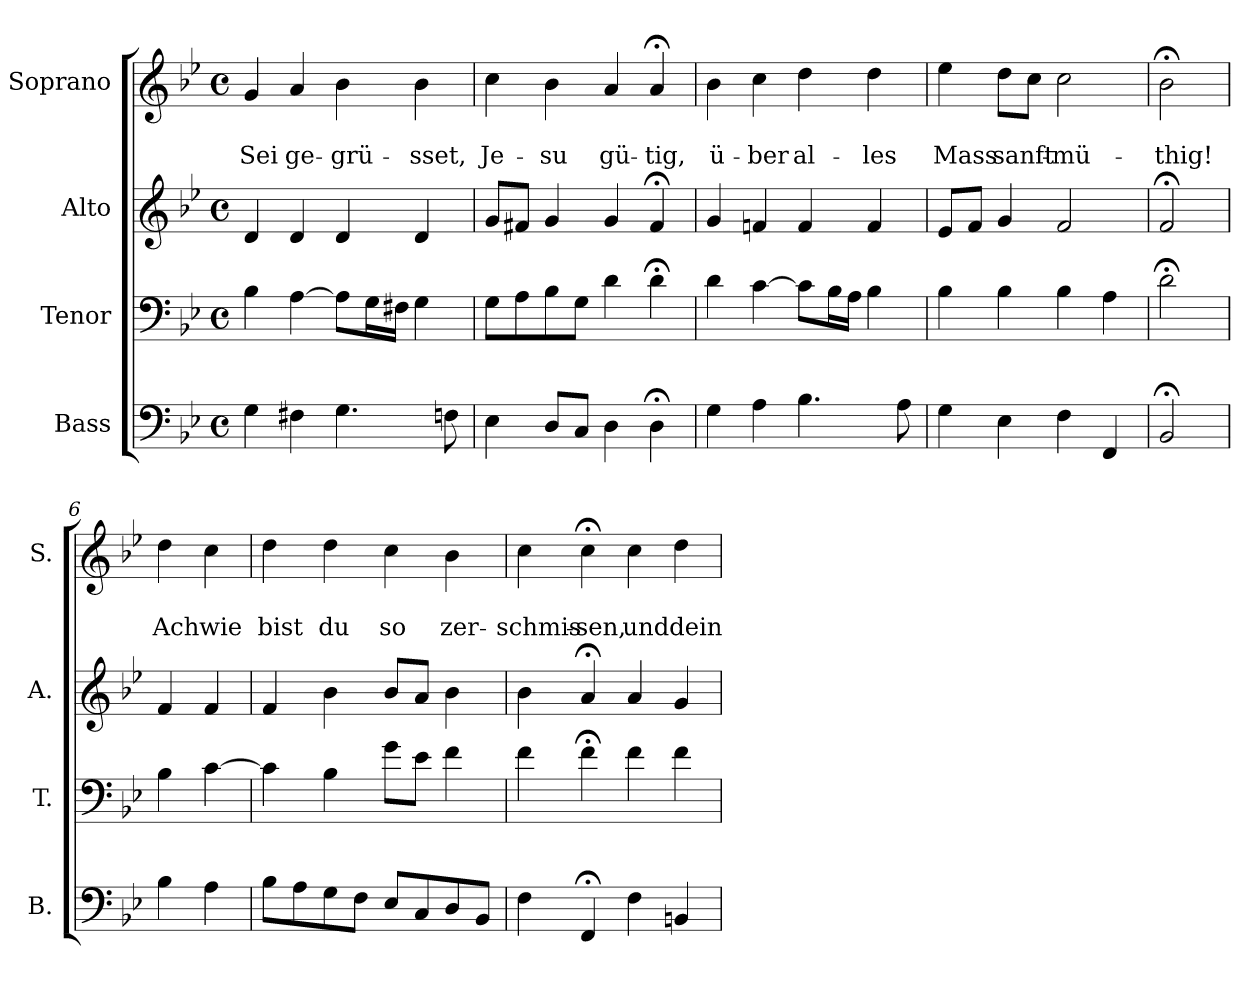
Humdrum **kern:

**kern	**kern	**kern	**kern	**text	**text
*part4	*part3	*part2	*part1	*part1	*part1
*staff4	*staff3	*staff2	*staff1	*staff1	*staff1
*I"Bass	*I"Tenor	*I"Alto	*I"Soprano	*	*
*I'B.	*I'T.	*I'A.	*I'S.	*	*
*clefF4	*clefF4	*clefG2	*clefG2	*	*
*k[b-e-]	*k[b-e-]	*k[b-e-]	*k[b-e-]	*	*
*B-:	*B-:	*B-:	*g:	*	*
*M4/4	*M4/4	*M4/4	*M4/4	*	*
*met(c)	*met(c)	*met(c)	*met(c)	*	*
=1	=1	=1	=1	=1	=1
4G\	4B-\	4d/	4g/	.	Sei
4F#X\	[4A\	4d/	4a/	.	ge-
4.G\	8A\L]	4d/	4b-\	.	-grü-
.	16G\L	.	.	.	.
.	16F#X\JJ	.	.	.	.
.	4G\	4d/	4b-\	.	-sset,
8Fn\	.	.	.	.	.
=2	=2	=2	=2	=2	=2
4E-\	8G\L	8g/L	4cc\	.	Je-
.	8A\	8f#X/J	.	.	.
8D/L	8B-\	4g/	4b-\	.	-su
8C/J	8G\J	.	.	.	.
4D\	4d\	4g/	4a/	.	gü-
4D;<\	4d;<\	4f#;</	4a;</	.	-tig,
=3	=3	=3	=3	=3	=3
4G\	4d\	4g/	4b-\	.	ü-
4A\	[4c\	4fn/	4cc\	.	-ber
4.B-\	8c\L]	4f/	4dd\	.	al-
.	16B-\L	.	.	.	.
.	16A\JJ	.	.	.	.
.	4B-\	4f/	4dd\	.	-les
8A\	.	.	.	.	.
=4	=4	=4	=4	=4	=4
4G\	4B-\	8e-/L	4ee-\	.	Mass
.	.	8f/J	.	.	.
4E-\	4B-\	4g/	8dd\L	.	sanft-
.	.	.	8cc\J	.	.
4F\	4B-\	2f/	2cc\	.	-mü-
4FF/	4A\	.	.	.	.
=5	=5	=5	=5	=5	=5
2BB-;</	2d;<\	2f;</	2b-;<\	.	-thig!
!!LO:LB:g=z
=6	=6	=6	=6	=6	=6
4B-\	4B-\	4f/	4dd\	.	Ach
4A\	[4c\	4f/	4cc\	.	wie
=7	=7	=7	=7	=7	=7
8B-\L	4c\]	4f/	4dd\	.	bist
8A\	.	.	.	.	.
8G\	4B-\	4b-\	4dd\	.	du
8F\J	.	.	.	.	.
8E-/L	8g\L	8b-/L	4cc\	.	so
8C/	8e-\J	8a/J	.	.	.
8D/	4f\	4b-\	4b-\	.	zer-
8BB-/J	.	.	.	.	.
=8	=8	=8	=8	=8	=8
4F\	4f\	4b-\	4cc\	.	-schmis-
4FF;</	4f;<\	4a;</	4cc;<\	.	-sen,
4F\	4f\	4a/	4cc\	.	und
4BBn/	4f\	4g/	4dd\	.	dein
=	=	=	=	=	=
*-	*-	*-	*-	*-	*-
